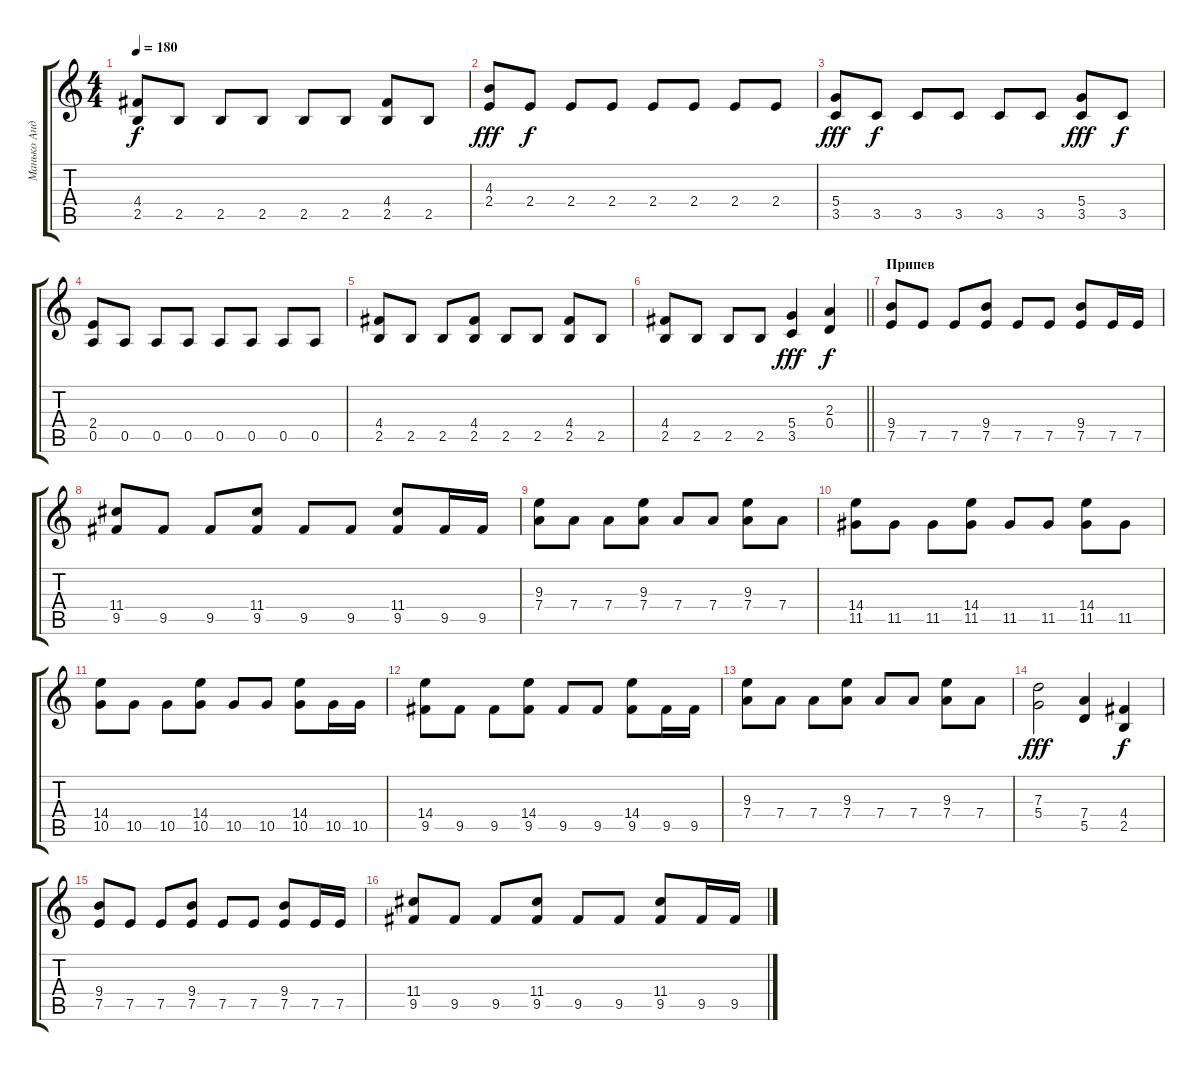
\track ("Манько Андрей" "Манько Анд") {instrument distortionguitar}
\staff {score tabs}
\tuning (E4 B3 G3 D3 A2 E2) {hide}
\ts (4 4)
\tempo 180
\clef g2
\ks c
(4.4 2.5).8{dy f} 2.5.8 2.5.8 2.5.8 2.5.8 2.5.8 (4.4 2.5).8 2.5.8 |
(4.3 2.4).8{dy fff} 2.4.8{dy f} 2.4.8 2.4.8 2.4.8 2.4.8 2.4.8 2.4.8 |
(5.4 3.5).8{dy fff} 3.5.8{dy f} 3.5.8 3.5.8 3.5.8 3.5.8 (5.4 3.5).8{dy fff} 3.5.8{dy f} |
(2.4 0.5).8 0.5.8 0.5.8 0.5.8 0.5.8 0.5.8 0.5.8 0.5.8 |
(4.4 2.5).8 2.5.8 2.5.8 (4.4 2.5).8 2.5.8 2.5.8 (4.4 2.5).8 2.5.8 |
\barLineRight lightlight
(4.4 2.5).8 2.5.8 2.5.8 2.5.8 (5.4 3.5).4{dy fff} (2.3 0.4).4{dy f} |
\section ("" "Припев")
(9.4 7.5).8 7.5.8 7.5.8 (9.4 7.5).8 7.5.8 7.5.8 (9.4 7.5).8 7.5.16 7.5.16 |
(11.4 9.5).8 9.5.8 9.5.8 (11.4 9.5).8 9.5.8 9.5.8 (11.4 9.5).8 9.5.16 9.5.16 |
(9.3 7.4).8 7.4.8 7.4.8 (9.3 7.4).8 7.4.8 7.4.8 (9.3 7.4).8 7.4.8 |
(14.4 11.5).8 11.5.8 11.5.8 (14.4 11.5).8 11.5.8 11.5.8 (14.4 11.5).8 11.5.8 |
(14.4 10.5).8 10.5.8 10.5.8 (14.4 10.5).8 10.5.8 10.5.8 (14.4 10.5).8 10.5.16 10.5.16 |
(14.4 9.5).8 9.5.8 9.5.8 (14.4 9.5).8 9.5.8 9.5.8 (14.4 9.5).8 9.5.16 9.5.16 |
(9.3 7.4).8 7.4.8 7.4.8 (9.3 7.4).8 7.4.8 7.4.8 (9.3 7.4).8 7.4.8 |
(7.3 5.4).2{dy fff} (7.4 5.5).4 (4.4 2.5).4{dy f} |
(9.4 7.5).8 7.5.8 7.5.8 (9.4 7.5).8 7.5.8 7.5.8 (9.4 7.5).8 7.5.16 7.5.16 |
(11.4 9.5).8 9.5.8 9.5.8 (11.4 9.5).8 9.5.8 9.5.8 (11.4 9.5).8 9.5.16 9.5.16
